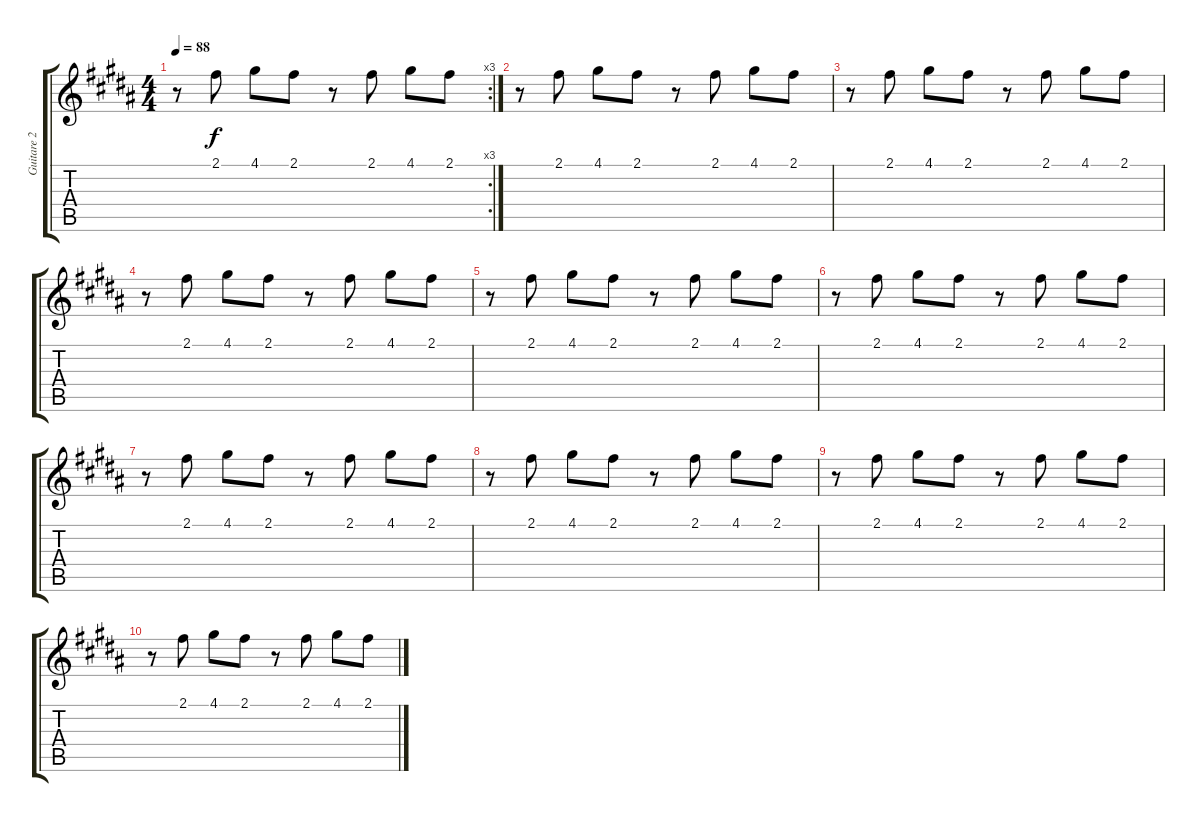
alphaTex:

\track ("Guitare 2" "Guitare 2") {instrument electricguitarclean}
\staff {score tabs}
\tuning (E4 B3 G3 D3 A2 E2) {hide}
\rc 3
\ts (4 4)
\tempo 88
\clef g2
\ks b
r.8{dy f} 2.1.8 4.1.8 2.1.8 r.8 2.1.8 4.1.8 2.1.8 |
r.8 2.1.8 4.1.8 2.1.8 r.8 2.1.8 4.1.8 2.1.8 |
r.8 2.1.8 4.1.8 2.1.8 r.8 2.1.8 4.1.8 2.1.8 |
r.8 2.1.8 4.1.8 2.1.8 r.8 2.1.8 4.1.8 2.1.8 |
r.8{volume 8} 2.1.8 4.1.8 2.1.8 r.8 2.1.8 4.1.8 2.1.8 |
r.8 2.1.8 4.1.8 2.1.8 r.8 2.1.8 4.1.8 2.1.8 |
r.8 2.1.8 4.1.8 2.1.8 r.8 2.1.8 4.1.8 2.1.8 |
r.8 2.1.8 4.1.8 2.1.8 r.8 2.1.8 4.1.8 2.1.8 |
r.8 2.1.8 4.1.8 2.1.8 r.8 2.1.8 4.1.8 2.1.8 |
r.8 2.1.8 4.1.8 2.1.8 r.8 2.1.8 4.1.8 2.1.8
